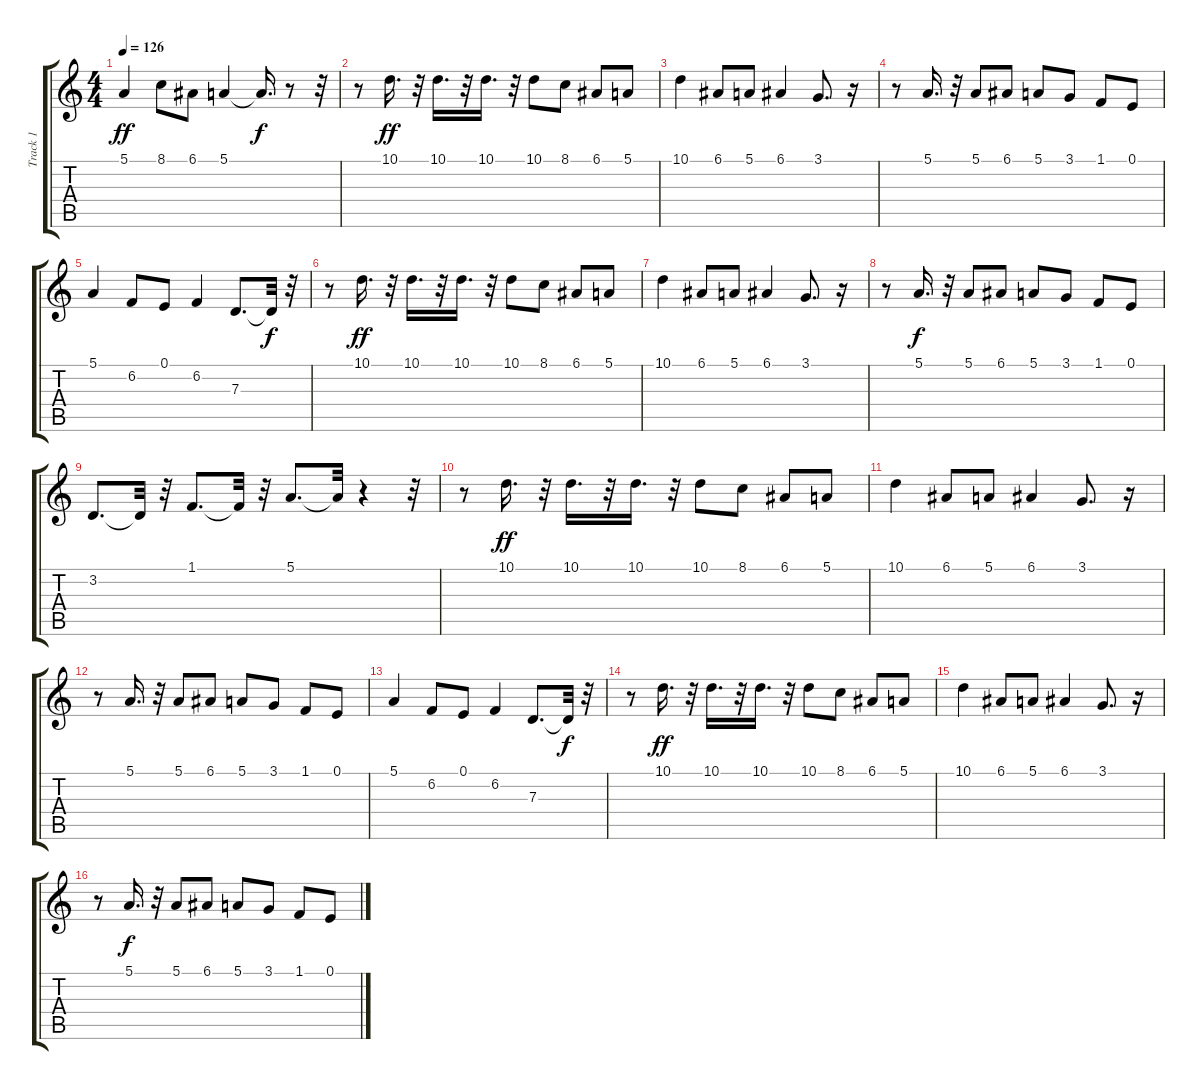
\track ("Track 1" "Track 1") {instrument panflute}
\staff {score tabs}
\tuning (E4 B3 G3 D3 A2 E2) {hide}
\ts (4 4)
\tempo 126
\clef g2
\ks c
5.1.4{dy ff} 8.1.8 6.1.8 5.1.4 5.1{t}.16{d dy f} r.8 r.32 |
r.8 10.1.16{d dy ff} r.32 10.1.16{d} r.32 10.1.16{d} r.32 10.1.8 8.1.8 6.1.8 5.1.8 |
10.1.4 6.1.8 5.1.8 6.1.4 3.1.8{d} r.16 |
r.8 5.1.16{d} r.32 5.1.8 6.1.8 5.1.8 3.1.8 1.1.8 0.1.8 |
5.1.4 6.2.8 0.1.8 6.2.4 7.3.8{d} 7.3{t}.32{dy f} r.32 |
r.8 10.1.16{d dy ff} r.32 10.1.16{d} r.32 10.1.16{d} r.32 10.1.8 8.1.8 6.1.8 5.1.8 |
10.1.4 6.1.8 5.1.8 6.1.4 3.1.8{d} r.16 |
r.8 5.1.16{d dy f} r.32 5.1.8 6.1.8 5.1.8 3.1.8 1.1.8 0.1.8 |
3.2.8{d} 3.2{t}.32 r.32 1.1.8{d} 1.1{t}.32 r.32 5.1.8{d} 5.1{t}.32 r.4 r.32 |
r.8 10.1.16{d dy ff} r.32 10.1.16{d} r.32 10.1.16{d} r.32 10.1.8 8.1.8 6.1.8 5.1.8 |
10.1.4 6.1.8 5.1.8 6.1.4 3.1.8{d} r.16 |
r.8 5.1.16{d} r.32 5.1.8 6.1.8 5.1.8 3.1.8 1.1.8 0.1.8 |
5.1.4 6.2.8 0.1.8 6.2.4 7.3.8{d} 7.3{t}.32{dy f} r.32 |
r.8 10.1.16{d dy ff} r.32 10.1.16{d} r.32 10.1.16{d} r.32 10.1.8 8.1.8 6.1.8 5.1.8 |
10.1.4 6.1.8 5.1.8 6.1.4 3.1.8{d} r.16 |
r.8 5.1.16{d dy f} r.32 5.1.8 6.1.8 5.1.8 3.1.8 1.1.8 0.1.8
